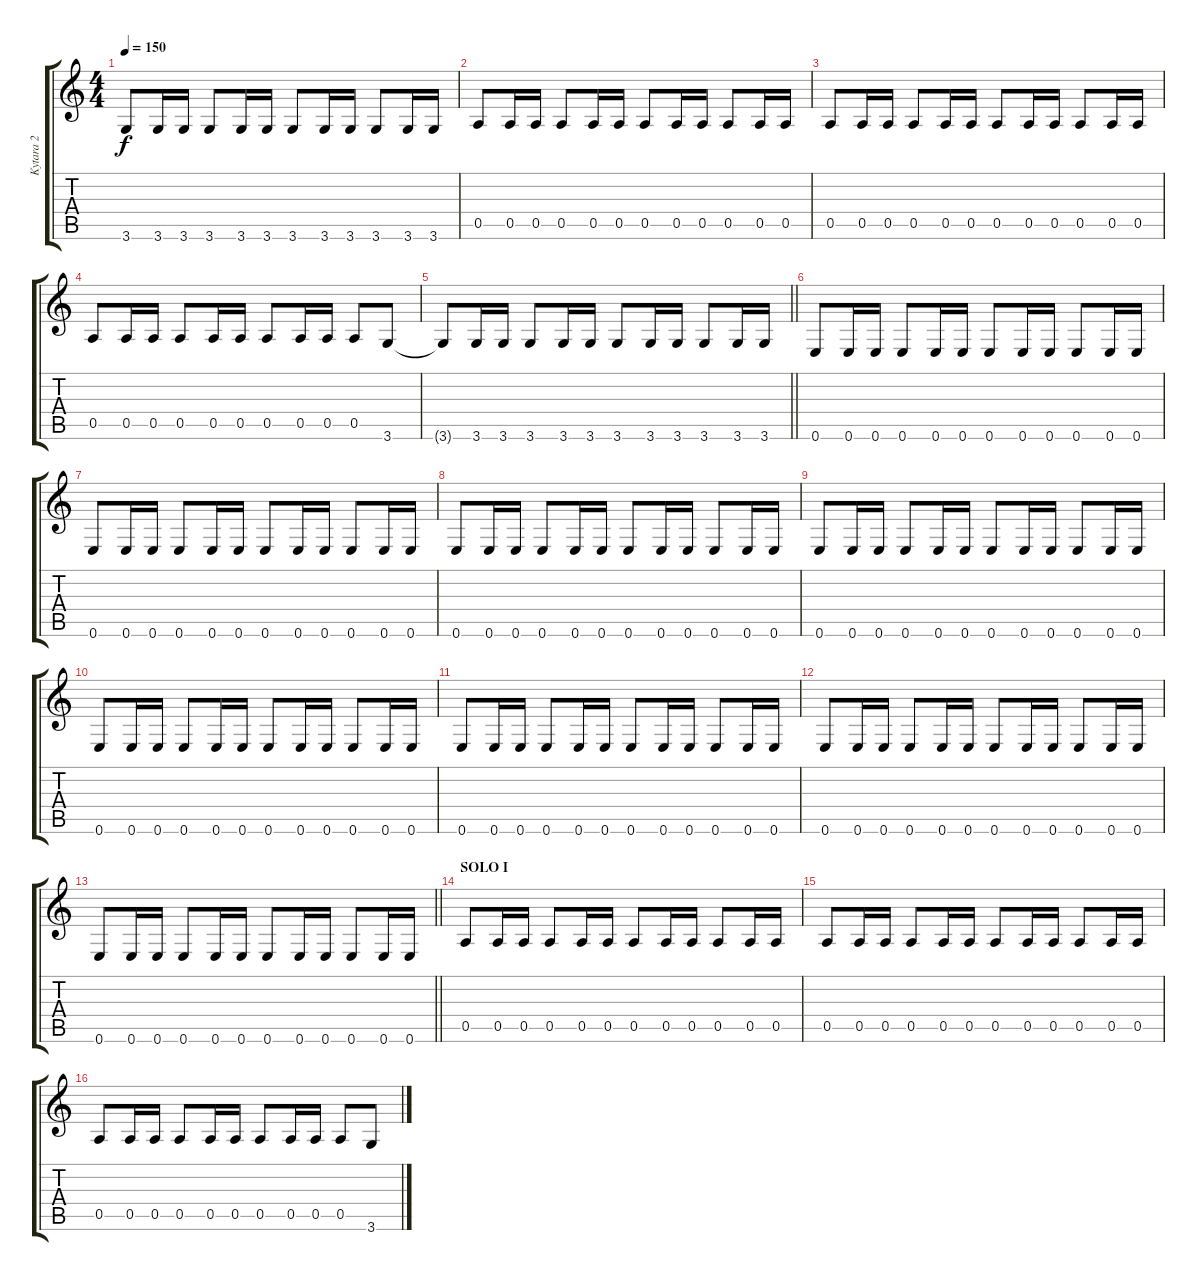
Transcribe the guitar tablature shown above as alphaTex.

\track ("Kytara 2" "Kytara 2") {instrument distortionguitar}
\staff {score tabs}
\tuning (E4 B3 G3 D3 A2 E2) {hide}
\ts (4 4)
\tempo 150
\clef g2
\ks c
3.6{t}.8{dy f} 3.6.16 3.6.16 3.6.8 3.6.16 3.6.16 3.6.8 3.6.16 3.6.16 3.6.8 3.6.16 3.6.16 |
0.5.8 0.5.16 0.5.16 0.5.8 0.5.16 0.5.16 0.5.8 0.5.16 0.5.16 0.5.8 0.5.16 0.5.16 |
0.5.8 0.5.16 0.5.16 0.5.8 0.5.16 0.5.16 0.5.8 0.5.16 0.5.16 0.5.8 0.5.16 0.5.16 |
0.5.8 0.5.16 0.5.16 0.5.8 0.5.16 0.5.16 0.5.8 0.5.16 0.5.16 0.5.8 3.6.8 |
\barLineRight lightlight
3.6{t}.8 3.6.16 3.6.16 3.6.8 3.6.16 3.6.16 3.6.8 3.6.16 3.6.16 3.6.8 3.6.16 3.6.16 |
\section ("" "")
0.6.8 0.6.16 0.6.16 0.6.8 0.6.16 0.6.16 0.6.8 0.6.16 0.6.16 0.6.8 0.6.16 0.6.16 |
0.6.8 0.6.16 0.6.16 0.6.8 0.6.16 0.6.16 0.6.8 0.6.16 0.6.16 0.6.8 0.6.16 0.6.16 |
0.6.8 0.6.16 0.6.16 0.6.8 0.6.16 0.6.16 0.6.8 0.6.16 0.6.16 0.6.8 0.6.16 0.6.16 |
0.6.8 0.6.16 0.6.16 0.6.8 0.6.16 0.6.16 0.6.8 0.6.16 0.6.16 0.6.8 0.6.16 0.6.16 |
0.6.8 0.6.16 0.6.16 0.6.8 0.6.16 0.6.16 0.6.8 0.6.16 0.6.16 0.6.8 0.6.16 0.6.16 |
0.6.8 0.6.16 0.6.16 0.6.8 0.6.16 0.6.16 0.6.8 0.6.16 0.6.16 0.6.8 0.6.16 0.6.16 |
0.6.8 0.6.16 0.6.16 0.6.8 0.6.16 0.6.16 0.6.8 0.6.16 0.6.16 0.6.8 0.6.16 0.6.16 |
\barLineRight lightlight
0.6.8 0.6.16 0.6.16 0.6.8 0.6.16 0.6.16 0.6.8 0.6.16 0.6.16 0.6.8 0.6.16 0.6.16 |
\section ("" "SOLO I")
0.5.8 0.5.16 0.5.16 0.5.8 0.5.16 0.5.16 0.5.8 0.5.16 0.5.16 0.5.8 0.5.16 0.5.16 |
0.5.8 0.5.16 0.5.16 0.5.8 0.5.16 0.5.16 0.5.8 0.5.16 0.5.16 0.5.8 0.5.16 0.5.16 |
0.5.8 0.5.16 0.5.16 0.5.8 0.5.16 0.5.16 0.5.8 0.5.16 0.5.16 0.5.8 3.6.8
